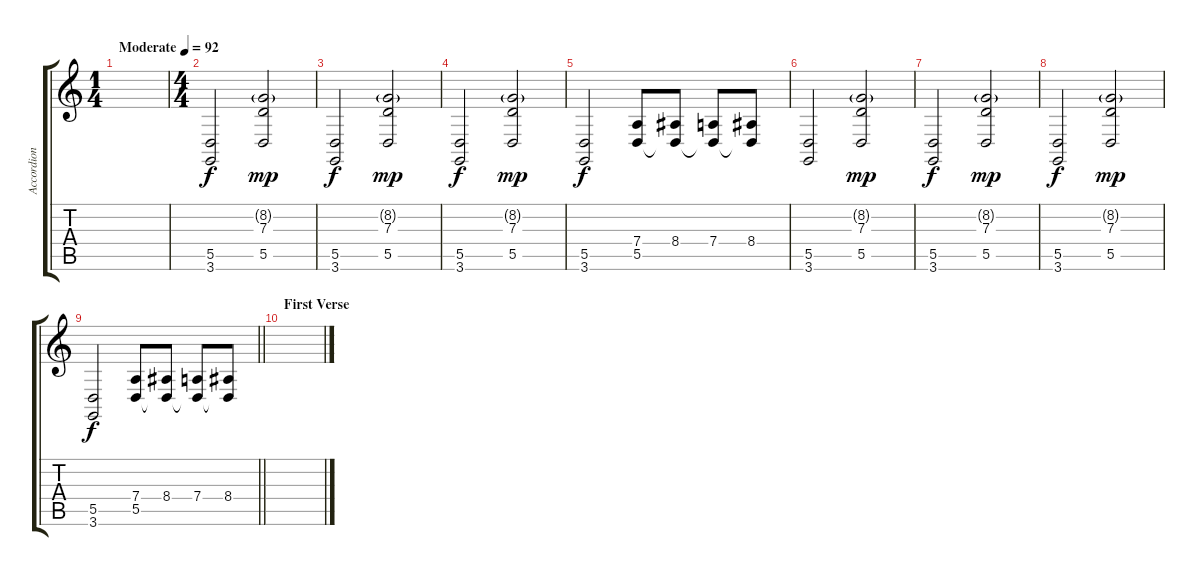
\track ("Accordion" "Accordion") {instrument accordion}
\staff {score tabs}
\tuning (E4 B3 G3 D3 A2 E2) {hide}
\ts (1 4)
\tempo (92 "Moderate")
\clef g2
\ks c
|
\ts (4 4)
(5.5 3.6).2 (8.2{g} 7.3 5.5).2{dy mp} |
(5.5 3.6).2{dy f} (8.2{g} 7.3 5.5).2{dy mp} |
(5.5 3.6).2{dy f} (8.2{g} 7.3 5.5).2{dy mp} |
(5.5 3.6).2{dy f} (7.4 5.5).8 (8.4 5.5{t}).8 (7.4 5.5{t}).8 (8.4 5.5{t}).8 |
(5.5 3.6).2 (8.2{g} 7.3 5.5).2{dy mp} |
(5.5 3.6).2{dy f} (8.2{g} 7.3 5.5).2{dy mp} |
(5.5 3.6).2{dy f} (8.2{g} 7.3 5.5).2{dy mp} |
\barLineRight lightlight
(5.5 3.6).2{dy f} (7.4 5.5).8 (8.4 5.5{t}).8 (7.4 5.5{t}).8 (8.4 5.5{t}).8 |
\section ("" "First Verse")
